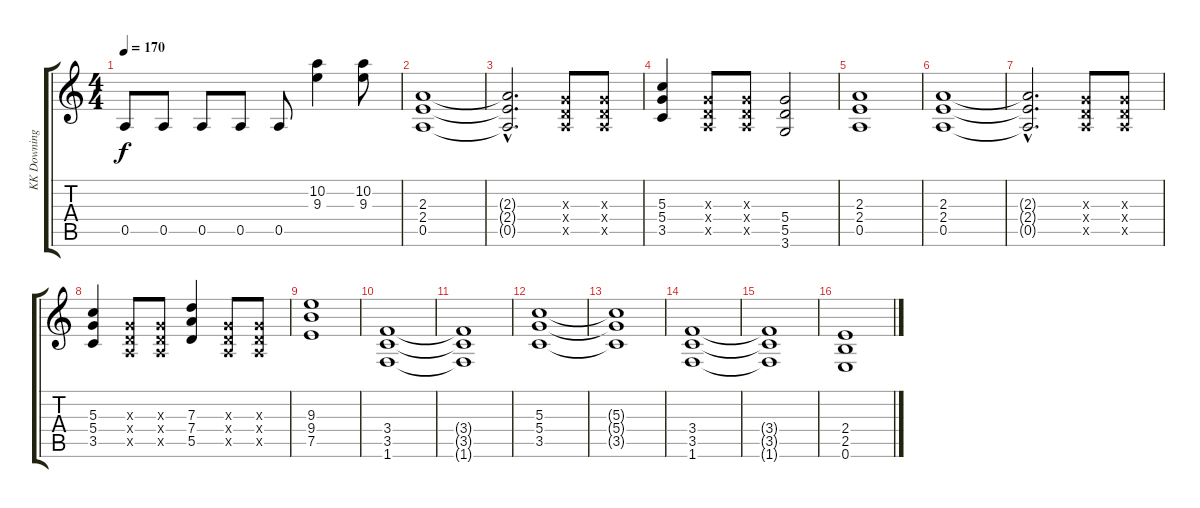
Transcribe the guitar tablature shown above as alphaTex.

\track ("KK Downing (Distortion Guitar)" "KK Downing") {instrument distortionguitar}
\staff {score tabs}
\tuning (E4 B3 G3 D3 A2 E2) {hide}
\ts (4 4)
\tempo 170
\clef g2
\ks c
0.5.8{dy f} 0.5.8 0.5.8 0.5.8 0.5.8 (10.2 9.3).4 (10.2 9.3).8 |
(2.3 2.4 0.5).1 |
(2.3{hac t} 2.4{hac t} 0.5{hac t}).2{d} (0.3{x} 0.4{x} 0.5{x}).8 (0.3{x} 0.4{x} 0.5{x}).8 |
(5.3 5.4 3.5).4 (0.3{x} 0.4{x} 0.5{x}).8 (0.3{x} 0.4{x} 0.5{x}).8 (5.4 5.5 3.6).2 |
(2.3 2.4 0.5).1 |
(2.3 2.4 0.5).1 |
(2.3{hac t} 2.4{hac t} 0.5{hac t}).2{d} (0.3{x} 0.4{x} 0.5{x}).8 (0.3{x} 0.4{x} 0.5{x}).8 |
(5.3 5.4 3.5).4 (0.3{x} 0.4{x} 0.5{x}).8 (0.3{x} 0.4{x} 0.5{x}).8 (7.3 7.4 5.5).4 (0.3{x} 0.4{x} 0.5{x}).8 (0.3{x} 0.4{x} 0.5{x}).8 |
(9.3 9.4 7.5).1 |
(3.4 3.5 1.6).1 |
(3.4{t} 3.5{t} 1.6{t}).1 |
(5.3 5.4 3.5).1 |
(5.3{t} 5.4{t} 3.5{t}).1 |
(3.4 3.5 1.6).1 |
(3.4{t} 3.5{t} 1.6{t}).1 |
(2.4 2.5 0.6).1
